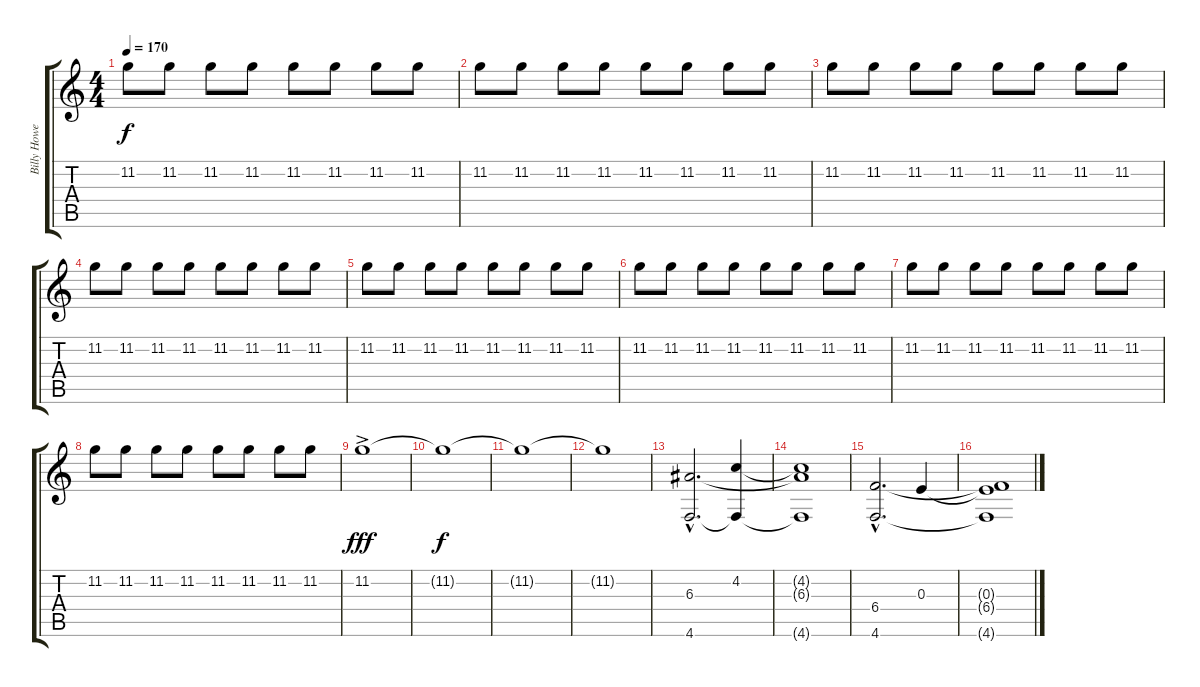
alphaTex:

\track ("Billy Howerdell - Lead Guitar" "Billy Howe") {instrument acousticguitarnylon}
\staff {score tabs}
\tuning (Db4 Ab3 E3 B2 Gb2 Db2) {hide}
\ts (4 4)
\tempo 170
\clef g2
\ks c
11.2.8{dy f} 11.2.8 11.2.8 11.2.8 11.2.8 11.2.8 11.2.8 11.2.8 |
11.2.8 11.2.8 11.2.8 11.2.8 11.2.8 11.2.8 11.2.8 11.2.8 |
11.2.8 11.2.8 11.2.8 11.2.8 11.2.8 11.2.8 11.2.8 11.2.8 |
11.2.8 11.2.8 11.2.8 11.2.8 11.2.8 11.2.8 11.2.8 11.2.8 |
11.2.8 11.2.8 11.2.8 11.2.8 11.2.8 11.2.8 11.2.8 11.2.8 |
11.2.8 11.2.8 11.2.8 11.2.8 11.2.8 11.2.8 11.2.8 11.2.8 |
11.2.8 11.2.8 11.2.8 11.2.8 11.2.8 11.2.8 11.2.8 11.2.8 |
11.2.8 11.2.8 11.2.8 11.2.8 11.2.8 11.2.8 11.2.8 11.2.8 |
11.2{ac}.1{dy fff volume 0 instrument distortionguitar} |
11.2{t}.1{dy f} |
11.2{t}.1 |
11.2{t}.1 |
(6.3{hac} 4.6{hac}).2{d volume 10 instrument acousticguitarnylon} (4.2 4.6{t}).4 |
(4.2{t} 6.3{t} 4.6{t}).1 |
(6.4{hac} 4.6{hac}).2{d} 0.3.4 |
(0.3{t} 6.4{t} 4.6{t}).1
